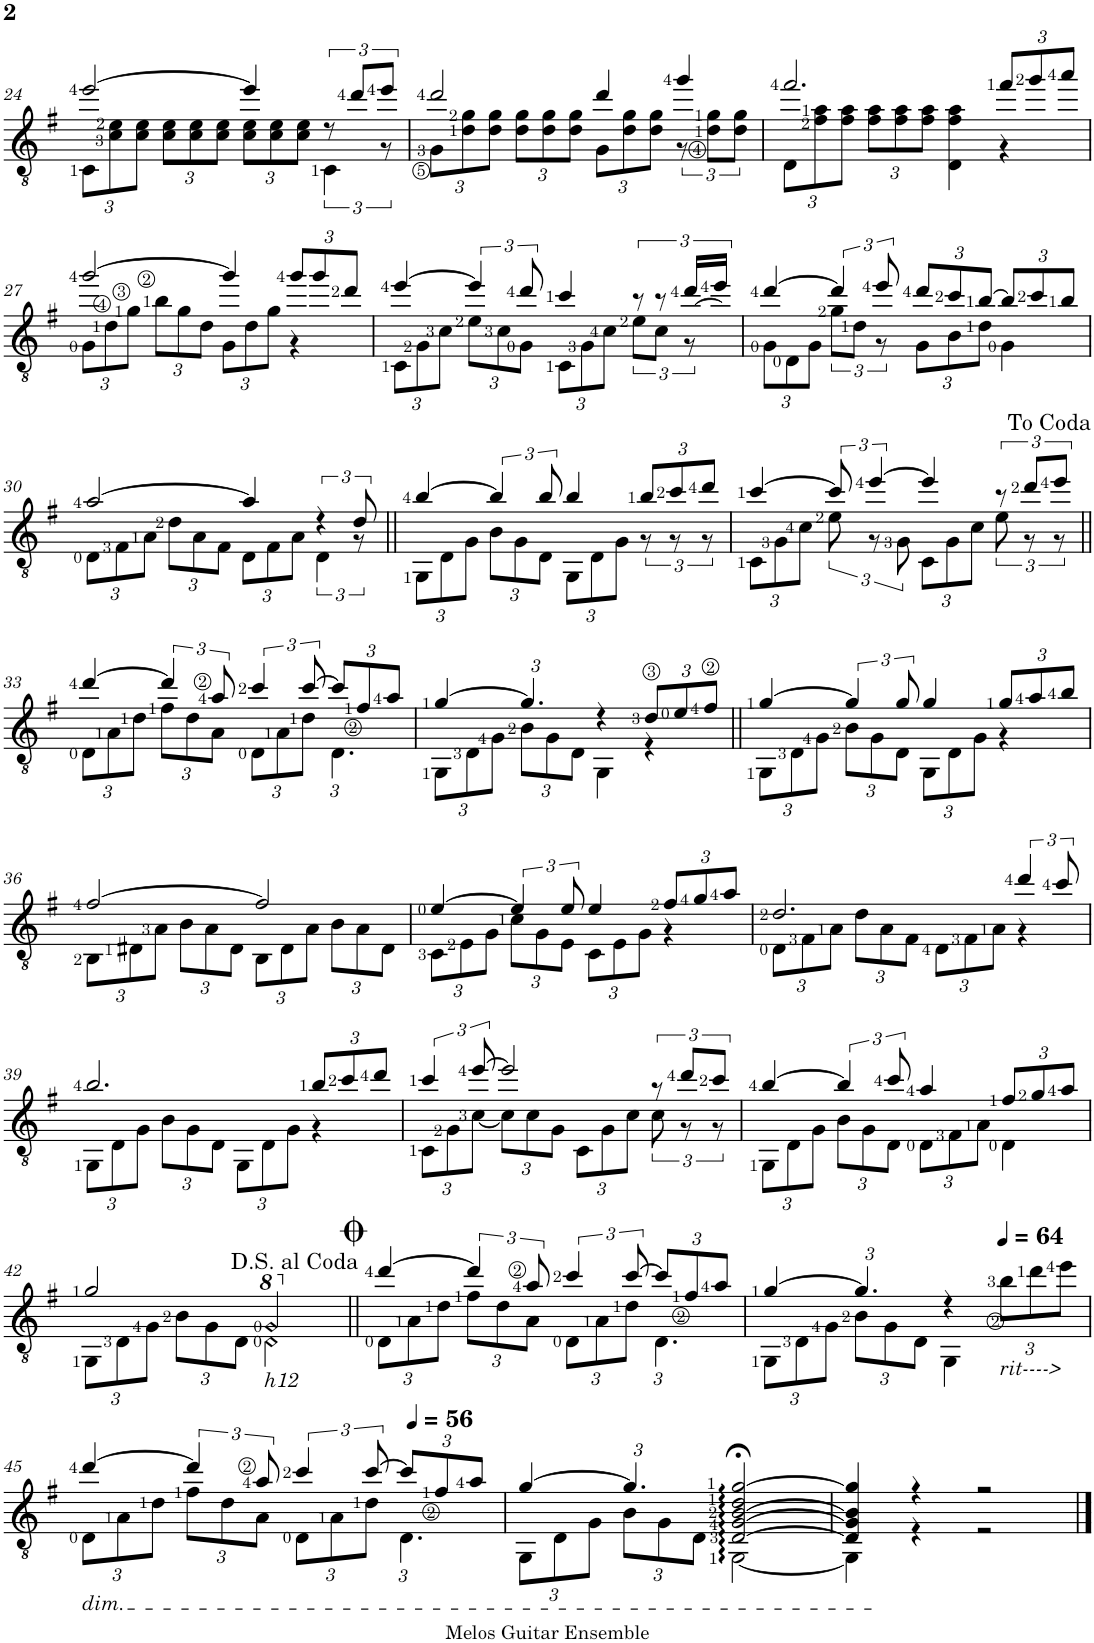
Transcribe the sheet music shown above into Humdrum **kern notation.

**kern
*part1
*staff1
*I"클래식 기타
!!LO:PB:g=z
*clefGv2
*k[f#]
*M4/4
=24
*^
*	*Xbrackettup
[2ee/	12C\L
.	12c\ 12e\
.	12c\ 12e\J
.	12c\ 12e\L
.	12c\ 12e\
.	12c\ 12e\J
4ee/]	12c\ 12e\L
.	12c\ 12e\
.	12c\ 12e\J
*brackettup	*
12r	6C\
12dd/L	.
12ee/J	12r
=25	=25
*	*Xbrackettup
2dd/	12G\L
.	12d\ 12g\
.	12d\ 12g\J
.	12d\ 12g\L
.	12d\ 12g\
.	12d\ 12g\J
4dd/	12G\L
.	12d\ 12g\
.	12d\ 12g\J
*	*brackettup
4gg/	12r
.	12d\ 12g\L
.	12d\ 12g\J
=26	=26
*	*Xbrackettup
2.ff#/	12D\L
.	12f#\ 12a\
.	12f#\ 12a\J
.	12f#\ 12a\L
.	12f#\ 12a\
.	12f#\ 12a\J
.	4D\ 4f#\ 4a\
12ff#/L	4r
12gg/	.
12aa/J	.
!!LO:LB:g=z	!!
=27	=27
[2gg/	12G\L
.	12d\
.	12g\J
.	12b\L
.	12g\
.	12d\J
4gg/]	12G\L
.	12d\
.	12g\J
12gg/L	4r
12gg/	.
12dd/J	.
=28	=28
[4ee/	12C\L
.	12G\
.	12c\J
*brackettup	*Xbrackettup
6ee/]	12e\L
.	12c\
12dd/	12G\J
4cc/	12C\L
.	12G\
.	12c\J
*brackettup	*
12r	12e\L
12r	12c\J
(24dd/LL	12r
24ee/JJ)	.
=29	=29
*	*Xbrackettup
[4dd/	12G\L
.	12D\
.	12G\J
*brackettup	*
6dd/]	12g\L
.	12d\J
12ee/	12r
*Xbrackettup	*
12dd/L	12G\L
12cc/	12B\
[12b/J	12d\J
12b/L]	4G\
12cc/	.
12b/J	.
!!LO:LB:g=z	!!
=30	=30
[2a/	12D\L
.	12F#\
.	12A\J
.	12d\L
.	12A\
.	12F#\J
4a/]	12D\L
.	12F#\
.	12A\J
*brackettup	*
6r	6D\
12d/	12r
=31||	=31||
*	*Xbrackettup
[4b/	12GG\L
.	12D\
.	12G\J
*brackettup	*Xbrackettup
6b/]	12B\L
.	12G\
12b/	12D\J
4b/	12GG\L
.	12D\
.	12G\J
12b/L	4r
12cc/	.
12dd/J	.
=32	=32
[4cc/	12C\L
.	12G\
.	12c\J
*brackettup	*
12cc/]	12e\
[6ee/	12r
.	12G\
*	*Xbrackettup
4ee/]	12C\L
.	12G\
.	12c\J
*brackettup	*
12r	12e\
12dd/L	12r
12ee/J	12r
!!LO:LB:g=z	!!
=33||	=33||
*	*Xbrackettup
[4dd/	12D\L
.	12A\
.	12d\J
*brackettup	*Xbrackettup
6dd/]	12f#\L
.	12d\
12a/	12A\J
*brackettup	*Xbrackettup
6cc/	12D\L
.	12A\
[12cc/	12d\J
12cc/L]	6.D\
12f#/	.
12a/J	.
=34	=34
[4g/	12GG\L
.	12D\
.	12G\J
6.g/]	12B\L
.	12G\
.	12D\J
4r	4GG\
12d/L	4r
12e/	.
12f#/J	.
=35||	=35||
[4g/	12GG\L
.	12D\
.	12G\J
*brackettup	*Xbrackettup
6g/]	12B\L
.	12G\
12g/	12D\J
4g/	12GG\L
.	12D\
.	12G\J
12g/L	4r
12a/	.
12b/J	.
!!LO:LB:g=z	!!
=36	=36
[2f#/	12BB\L
.	12D#X\
.	12A\J
.	12B\L
.	12A\
.	12D#\J
2f#/]	12BB\L
.	12D#\
.	12A\J
.	12B\L
.	12A\
.	12D#\J
=37	=37
[4e/	12C\L
.	12E\
.	12G\J
*brackettup	*Xbrackettup
6e/]	12c\L
.	12G\
12e/	12E\J
4e/	12C\L
.	12E\
.	12G\J
12f#/L	4r
12g/	.
12a/J	.
=38	=38
2.d/	12D\L
.	12F#\
.	12A\J
.	12d\L
.	12A\
.	12F#\J
.	12D\L
.	12F#\
.	12A\J
*brackettup	*
6dd/	4r
12cc/	.
!!LO:LB:g=z	!!
=39	=39
*	*Xbrackettup
2.b/	12GG\L
.	12D\
.	12G\J
.	12B\L
.	12G\
.	12D\J
.	12GG\L
.	12D\
.	12G\J
12b/L	4r
12cc/	.
12dd/J	.
=40	=40
*brackettup	*Xbrackettup
6cc/	12C\L
.	12G\
[12ee/	[12c\J
2ee/]	12c\L]
.	12c\
.	12G\J
.	12C\L
.	12G\
.	12c\J
*brackettup	*
12r	12c\
12dd/L	12r
12cc/J	12r
=41	=41
*	*Xbrackettup
[4b/	12GG\L
.	12D\
.	12G\J
*brackettup	*Xbrackettup
6b/]	12B\L
.	12G\
12cc/	12D\J
4a/	12D\L
.	12F#\
.	12A\J
12f#/L	4D\
12g/	.
12a/J	.
!!LO:LB:g=z	!!
=42	=42
2g/	12GG\L
.	12D\
.	12G\J
.	12B\L
.	12G\
.	12D\J
*8va	*
!LO:TX:b:i:t=h12	!
!LO:N:head=diamond	!LO:N:head=diamond
2g/	2d\
=43||	=43||
*X8va	*
[4dd/	12D\L
.	12A\
.	12d\J
*brackettup	*Xbrackettup
6dd/]	12f#\L
.	12d\
12a/	12A\J
*brackettup	*Xbrackettup
6cc/	12D\L
.	12A\
[12cc/	12d\J
12cc/L]	6.D\
12f#/	.
12a/J	.
=44	=44
[4g/	12GG\L
.	12D\
.	12G\J
6.g/]	12B\L
.	12G\
.	12D\J
4r	4GG\
*MM64	*
!LO:TX:b:i:t=rit---->	!
12b\L	4ryy
12dd\	.
12ee\J	.
!!LO:LB:g=z	!!
=45	=45
!LO:TX:b:i:t=dim.	!
[4dd/	12D\L
.	12A\
.	12d\J
*brackettup	*Xbrackettup
6dd/]	12f#\L
.	12d\
12a/	12A\J
*brackettup	*Xbrackettup
6cc/	12D\L
.	12A\
[12cc/	12d\J
*MM56	*
12cc/L]	6.D\
12f#/	.
12a/J	.
=46	=46
[4g/	12GG\L
.	12D\
.	12G\J
6.g/]	12B\L
.	12G\
.	12D\J
[2D/;< [2G/;< [2B/;< 2d/;< [2g/;<	[2GG\
=47	=47
4D/] 4G/] 4B/] 4g/]	4GG\]
4r	4r
2r	2r
*v	*v
==
*-
